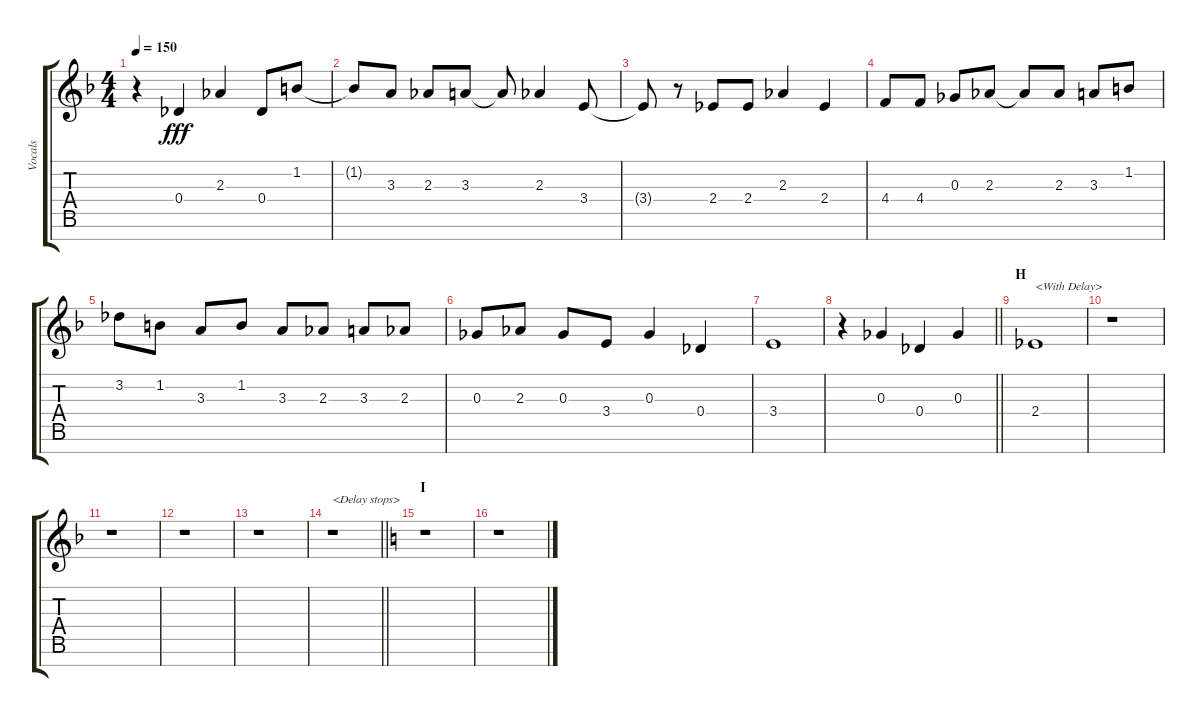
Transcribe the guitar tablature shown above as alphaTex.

\track ("Vocals" "Vocals") {instrument voiceoohs}
\staff {score tabs}
\tuning (Eb5 Bb4 Gb4 Db4 Ab3 Eb3 Bb2) {hide}
\ts (4 4)
\tempo 150
\clef g2
\ks f
r.4{dy fff} 0.4.4 2.3.4 0.4.8 1.2.8 |
1.2{t}.8 3.3.8 2.3.8 3.3.8 3.3{t}.8 2.3.4 3.4.8 |
3.4{t}.8 r.8 2.4.8 2.4.8 2.3.4 2.4.4 |
4.4.8 4.4.8 0.3.8 2.3.8 2.3{t}.8 2.3.8 3.3.8 1.2.8 |
3.2.8 1.2.8 3.3.8 1.2.8 3.3.8 2.3.8 3.3.8 2.3.8 |
0.3.8 2.3.8 0.3.8 3.4.8 0.3.4 0.4.4 |
3.4.1 |
\barLineRight lightlight
r.4 0.3.4 0.4.4 0.3.4 |
\section ("" "H")
2.4.1{txt "<With Delay>"} |
r.1 |
r.1 |
r.1 |
r.1 |
\barLineRight lightlight
r.1{txt "<Delay stops>"} |
\section ("" "I")
\ks c
r.1 |
r.1
